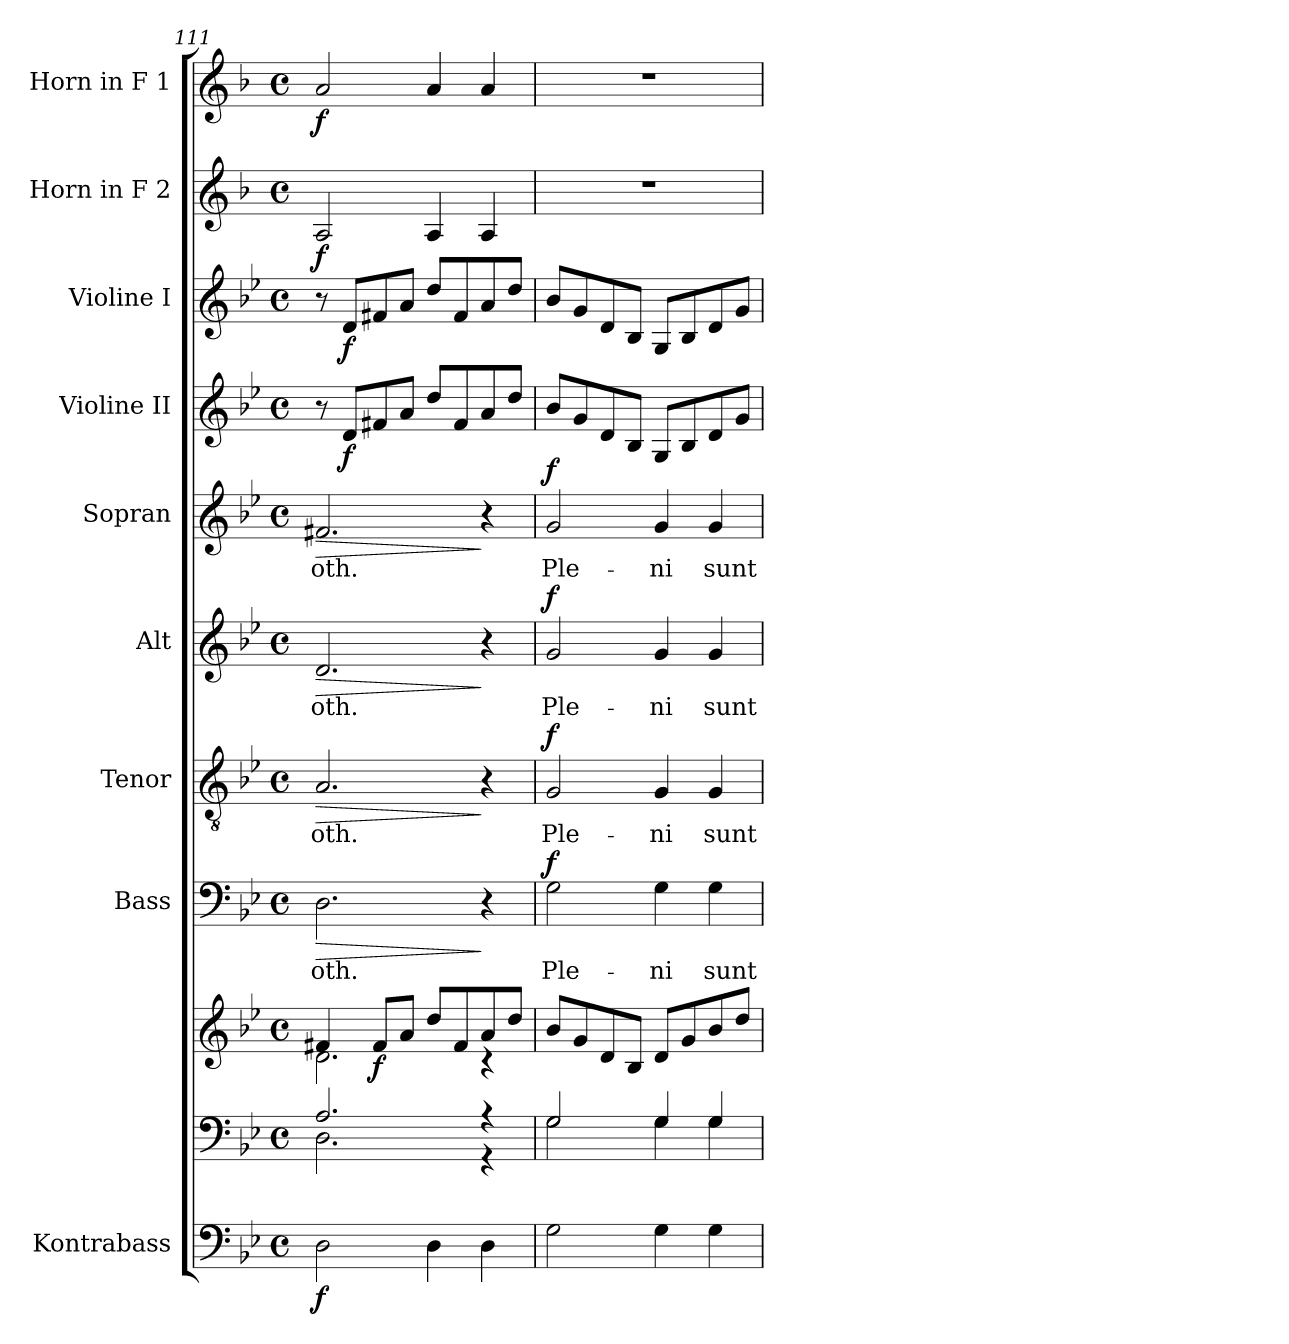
**kern	**dynam	**kern	**kern	**dynam	**kern	**text	**dynam	**kern	**text	**dynam	**kern	**text	**dynam	**kern	**text	**dynam	**kern	**dynam	**kern	**dynam	**kern	**dynam	**kern	**dynam
*part10	*part10	*part9	*part9	*part9	*part8	*part8	*part8	*part7	*part7	*part7	*part6	*part6	*part6	*part5	*part5	*part5	*part4	*part4	*part3	*part3	*part2	*part2	*part1	*part1
*staff11	*staff11	*staff10	*staff9	*staff9/10	*staff8	*staff8	*staff8	*staff7	*staff7	*staff7	*staff6	*staff6	*staff6	*staff5	*staff5	*staff5	*staff4	*staff4	*staff3	*staff3	*staff2	*staff2	*staff1	*staff1
*I"Kontrabass	*	*	*	*	*I"Bass	*	*	*I"Tenor	*	*	*I"Alt	*	*	*I"Sopran	*	*	*I"Violine II	*	*I"Violine I	*	*I"Horn in F 2	*	*I"Horn in F 1	*
*I'Kb.	*	*	*	*	*I'B.	*	*	*I'T.	*	*	*I'A.	*	*	*I'S.	*	*	*I'Vl. II	*	*I'Vl. I	*	*	*	*	*
!!LO:PB:g=z
*clefF4	*	*clefF4	*clefG2	*	*clefF4	*	*	*clefGv2	*	*	*clefG2	*	*	*clefG2	*	*	*clefG2	*	*clefG2	*	*clefG2	*	*clefG2	*
*ITrd7c12	*	*	*	*	*	*	*	*	*	*	*	*	*	*	*	*	*	*	*	*	*ITrd4c7	*	*ITrd4c7	*
*k[b-e-]	*	*k[b-e-]	*k[b-e-]	*	*k[b-e-]	*	*	*k[b-e-]	*	*	*k[b-e-]	*	*	*k[b-e-]	*	*	*k[b-e-]	*	*k[b-e-]	*	*k[b-e-]	*	*k[b-e-]	*
*B-:	*	*B-:	*B-:	*	*B-:	*	*	*B-:	*	*	*B-:	*	*	*B-:	*	*	*B-:	*	*B-:	*	*B-:	*	*B-:	*
*M4/4	*	*M4/4	*M4/4	*	*M4/4	*	*	*M4/4	*	*	*M4/4	*	*	*M4/4	*	*	*M4/4	*	*M4/4	*	*M4/4	*	*M4/4	*
*met(c)	*	*met(c)	*met(c)	*	*met(c)	*	*	*met(c)	*	*	*met(c)	*	*	*met(c)	*	*	*met(c)	*	*met(c)	*	*met(c)	*	*met(c)	*
=111	=111	=111	=111	=111	=111	=111	=111	=111	=111	=111	=111	=111	=111	=111	=111	=111	=111	=111	=111	=111	=111	=111	=111	=111
*	*	*^	*^	*	*	*	*	*	*	*	*	*	*	*	*	*	*	*	*	*	*	*	*	*
!	!LO:DY:b	!	!	!	!	!	!	!LO:LY:b	!LO:HP:b	!	!LO:LY:b	!LO:HP:b	!	!LO:LY:b	!LO:HP:b	!	!LO:LY:b	!LO:HP:b	!	!	!	!	!	!LO:DY:b	!	!LO:DY:b
2DD\	f	2.A/	2.D\	4f#X/	2.d\	.	2.D\	-oth.	>	2.A/	-oth.	>	2.d/	-oth.	>	2.f#X/	-oth.	>	8r	.	8r	.	2D/	f	2d/	f
!	!	!	!	!	!	!	!	!	!	!	!	!	!	!	!	!	!	!	!	!LO:DY:b	!	!LO:DY:b	!	!	!	!
.	.	.	.	.	.	.	.	.	.	.	.	.	.	.	.	.	.	.	8d/L	f	8d/L	f	.	.	.	.
!	!	!	!	!	!	!LO:DY:b	!	!	!	!	!	!	!	!	!	!	!	!	!	!	!	!	!	!	!	!
.	.	.	.	8f#/L	.	f	.	.	.	.	.	.	.	.	.	.	.	.	8f#X/	.	8f#X/	.	.	.	.	.
.	.	.	.	8a/J	.	.	.	.	.	.	.	.	.	.	.	.	.	.	8a/J	.	8a/J	.	.	.	.	.
4DD\	.	.	.	8dd/L	.	.	.	.	.	.	.	.	.	.	.	.	.	.	8dd/L	.	8dd/L	.	4D/	.	4d/	.
.	.	.	.	8f#/	.	.	.	.	.	.	.	.	.	.	.	.	.	.	8f#/	.	8f#/	.	.	.	.	.
4DD\	.	4r	4r	8a/	4rc	.	4r	.	]	4r	.	]	4r	.	]	4r	.	]	8a/	.	8a/	.	4D/	.	4d/	.
.	.	.	.	8dd/J	.	.	.	.	.	.	.	.	.	.	.	.	.	.	8dd/J	.	8dd/J	.	.	.	.	.
*	*	*	*	*v	*v	*	*	*	*	*	*	*	*	*	*	*	*	*	*	*	*	*	*	*	*	*
=112	=112	=112	=112	=112	=112	=112	=112	=112	=112	=112	=112	=112	=112	=112	=112	=112	=112	=112	=112	=112	=112	=112	=112	=112	=112
!	!	!	!	!	!	!	!LO:LY:b	!LO:DY:a	!	!LO:LY:b	!LO:DY:a	!	!LO:LY:b	!LO:DY:a	!	!LO:LY:b	!LO:DY:a	!	!	!	!	!	!	!	!
2GG\	.	2G/	2G\	8b-/L	.	2G\	Ple-	f	2G/	Ple-	f	2g/	Ple-	f	2g/	Ple-	f	8b-/L	.	8b-/L	.	1r	.	1r	.
.	.	.	.	8g/	.	.	.	.	.	.	.	.	.	.	.	.	.	8g/	.	8g/	.	.	.	.	.
.	.	.	.	8d/	.	.	.	.	.	.	.	.	.	.	.	.	.	8d/	.	8d/	.	.	.	.	.
.	.	.	.	8B-/J	.	.	.	.	.	.	.	.	.	.	.	.	.	8B-/J	.	8B-/J	.	.	.	.	.
!	!	!	!	!	!	!	!LO:LY:b	!	!	!LO:LY:b	!	!	!LO:LY:b	!	!	!LO:LY:b	!	!	!	!	!	!	!	!	!
4GG\	.	4G/	4G\	8d/L	.	4G\	-ni	.	4G/	-ni	.	4g/	-ni	.	4g/	-ni	.	8G/L	.	8G/L	.	.	.	.	.
.	.	.	.	8g/	.	.	.	.	.	.	.	.	.	.	.	.	.	8B-/	.	8B-/	.	.	.	.	.
!	!	!	!	!	!	!	!LO:LY:b	!	!	!LO:LY:b	!	!	!LO:LY:b	!	!	!LO:LY:b	!	!	!	!	!	!	!	!	!
4GG\	.	4G/	4G\	8b-/	.	4G\	sunt	.	4G/	sunt	.	4g/	sunt	.	4g/	sunt	.	8d/	.	8d/	.	.	.	.	.
.	.	.	.	8dd/J	.	.	.	.	.	.	.	.	.	.	.	.	.	8g/J	.	8g/J	.	.	.	.	.
*	*	*v	*v	*	*	*	*	*	*	*	*	*	*	*	*	*	*	*	*	*	*	*	*	*	*
=	=	=	=	=	=	=	=	=	=	=	=	=	=	=	=	=	=	=	=	=	=	=	=	=
*-	*-	*-	*-	*-	*-	*-	*-	*-	*-	*-	*-	*-	*-	*-	*-	*-	*-	*-	*-	*-	*-	*-	*-	*-
